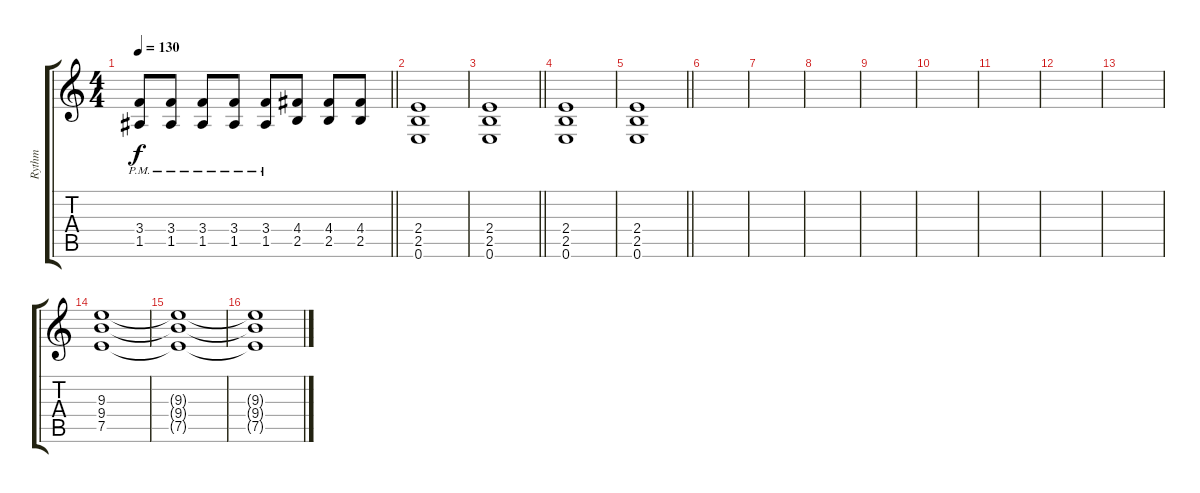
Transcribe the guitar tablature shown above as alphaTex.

\track ("Rythm " "Rythm ") {instrument distortionguitar}
\staff {score tabs}
\tuning (E4 B3 G3 D3 A2 E2) {hide}
\ts (4 4)
\tempo 130
\clef g2
\barLineRight lightlight
\ks c
(3.4{pm} 1.5{pm}).8{dy f} (3.4{pm} 1.5{pm}).8 (3.4{pm} 1.5{pm}).8 (3.4{pm} 1.5{pm}).8 (3.4{pm} 1.5{pm}).8 (4.4 2.5).8 (4.4 2.5).8 (4.4 2.5).8 |
(2.4 2.5 0.6).1 |
\barLineRight lightlight
(2.4 2.5 0.6).1 |
(2.4 2.5 0.6).1 |
\barLineRight lightlight
(2.4 2.5 0.6).1 |
|
|
|
|
|
|
|
|
(9.3 9.4 7.5).1 |
(9.3{t} 9.4{t} 7.5{t}).1 |
(9.3{t} 9.4{t} 7.5{t}).1
